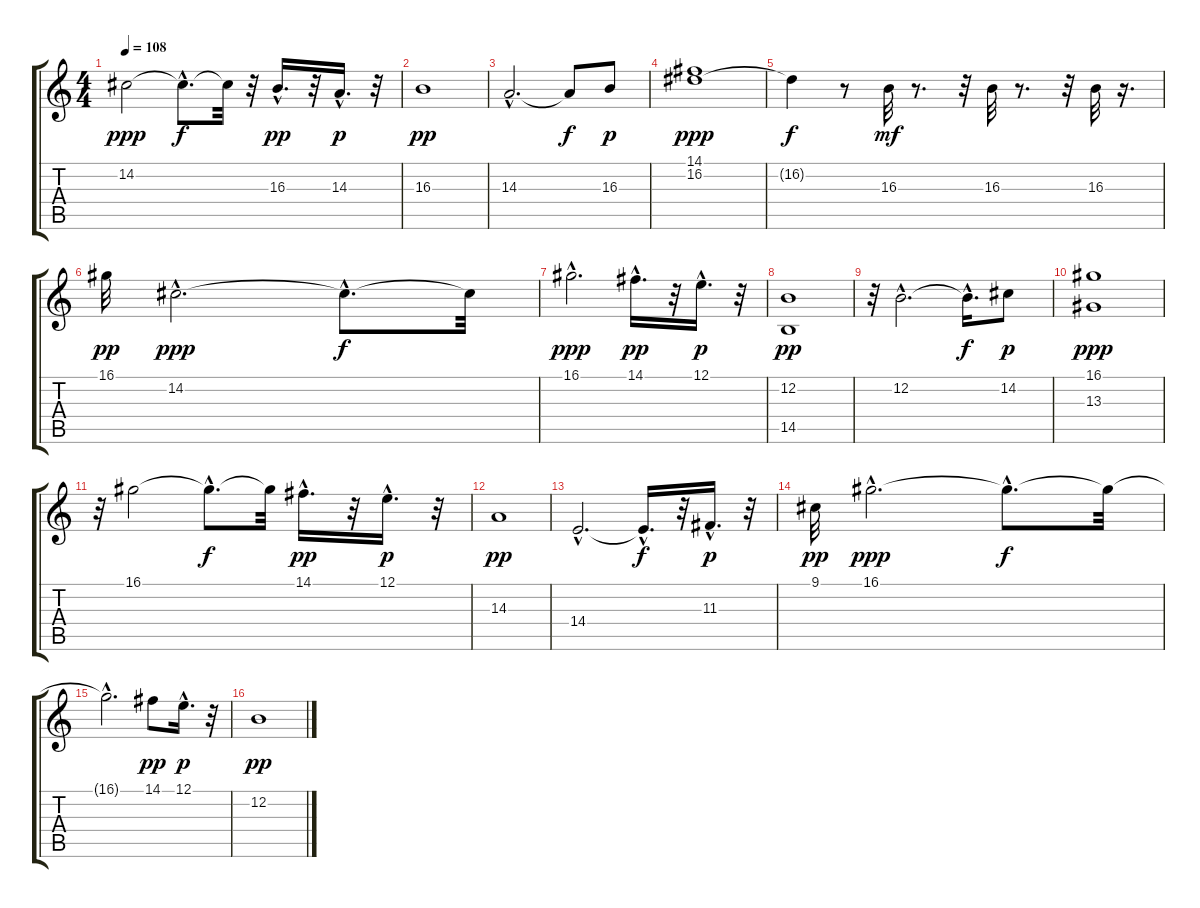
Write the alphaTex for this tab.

\track "" {instrument stringensemble2}
\staff {score tabs}
\tuning (E4 B3 G3 D3 A2 E2) {hide}
\ts (4 4)
\tempo 108
\clef g2
\ks c
14.2.2{dy ppp} 14.2{hac t}.8{d dy f} 14.2{t}.32 r.32 16.3{hac}.16{d dy pp} r.32 14.3{hac}.16{d dy p} r.32 |
16.3.1{dy pp} |
14.3{hac}.2{d} 14.3{t}.8{dy f} 16.3.8{dy p} |
(14.1 16.2).1{dy ppp} |
16.2{t}.4{dy f} r.8 16.3.32{dy mf} r.8{d} r.32 16.3.32 r.8{d} r.32 16.3.32 r.16{d} |
16.1.32{dy pp} 14.2{hac}.2{d dy ppp} 14.2{hac t}.8{d dy f} 14.2{t}.32 |
16.1{hac}.2{d dy ppp} 14.1{hac}.16{d dy pp} r.32 12.1{hac}.16{d dy p} r.32 |
(12.2 14.5).1{dy pp} |
r.32 12.2{hac}.2{d} 12.2{hac t}.16{d dy f} 14.2.8{dy p} |
(16.1 13.3).1{dy ppp} |
r.32 16.1.2 16.1{hac t}.8{d dy f} 16.1{t}.32 14.1{hac}.16{d dy pp} r.32 12.1{hac}.16{d dy p} r.32 |
14.3.1{dy pp} |
14.4{hac}.2{d} 14.4{hac t}.16{d dy f} r.32 11.3{hac}.16{d dy p} r.32 |
9.1.32{dy pp} 16.1{hac}.2{d dy ppp} 16.1{hac t}.8{d dy f} 16.1{t}.32 |
16.1{hac t}.2{d} 14.1.8{dy pp} 12.1{hac}.16{d dy p} r.32 |
12.2.1{dy pp}
